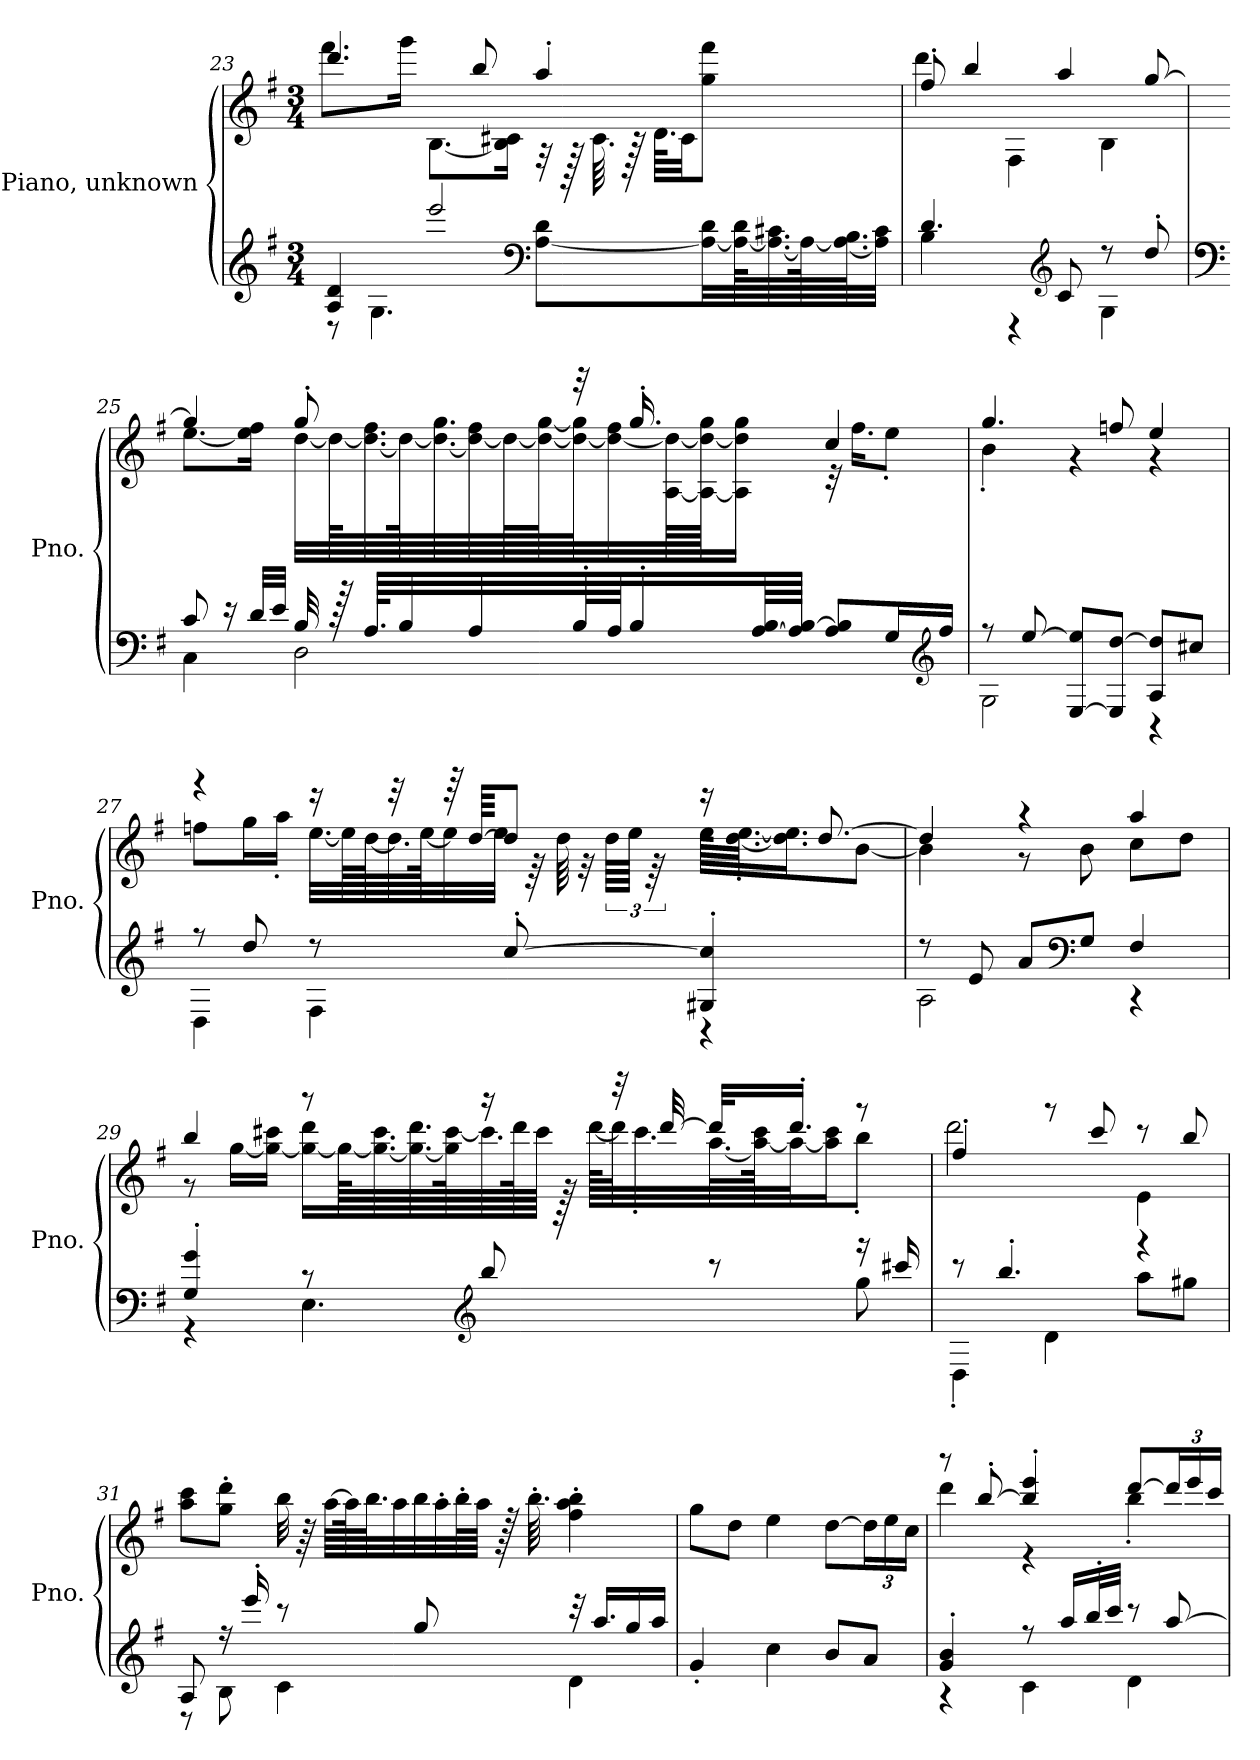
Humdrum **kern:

**kern	**kern
*part1	*part1
*staff2	*staff1
*I"Piano, unknown	*
*I'Pno.	*
!!LO:LB:g=z
*clefG2	*clefG2
*k[f#]	*k[f#]
*M3/4	*M3/4
=23	=23
*^	*^
4A/ 4d/	8r	4.ddd/	8.fff#\L
.	4.G\	.	.
.	.	.	16ggg\Jk
2eee/	.	.	[8.B\L
.	.	8bb/	.
.	.	.	16B\] 16c#X\Jk
*clefF4	*	*	*
.	[8A\ 8d\L	4aa'/	32r
.	.	.	128r
.	.	.	64.c#\
.	.	.	128r
.	.	.	64.d\KLLL
.	.	.	32c#\JJ
.	32A\_ 32d\LL	.	8gg\ 8fff#\J
.	128A\_ 128d\KL	.	.
.	64.A\_ 64.c#X\	.	.
.	128A\K_	.	.
.	64.A\_ 64.B\J	.	.
.	32A\] 32c#\JJJ	.	.
=24	=24	=24	=24
4.d/	4B\	8ff#'/	4ddd\
.	.	4bb/	.
.	4r	.	4F#\
*clefG2	*	*	*
8c/	.	4aa/	.
8r	4G\	.	4B\
8dd'/	.	[8gg/	.
!!LO:LB:g=z	!!
=25	=25	=25	=25
*clefF4	*	*	*
8c/	4C\	4gg/]	[8.ee\L
16r	.	.	.
32d/LLL	.	.	16ee\] 16ff#\Jk
32e/JJJ	.	.	.
32B/	2D\	8gg'/	[32dd\LLL
128r	.	.	128dd\KL_
64.A/KLLL	.	.	64.dd\_ 64.ff#\
32B/	.	.	128dd\K_
.	.	.	64.dd\_ 64.gg\
32A/	.	.	64dd\_ 64ff#\
.	.	.	128dd\L_
.	.	.	128dd\_ [128gg\J
64B'/L	.	32r	64dd\_ 64gg\]J
64A/JJ	.	.	32dd\_ 32ff#\
16B'/	.	16.gg'/	.
.	.	.	[128A\ 128dd\_LL
.	.	.	128A\_ 128dd\_ 128gg\JJJ
.	.	.	16A\] 16dd\] 16gg\JJ
[64A/ 64B/LL	.	.	.
64A/] [64B/JJJJ	.	.	.
8A/ 8B/]L	.	4cc/	32r
.	.	.	16.ff#\KL
16G/L	.	.	8ee'\J
*clefG2	*	*	*
16ff#/JJ	.	.	.
!!LO:LB:g=z	!!
=26	=26	=26	=26
8r	2G\	4.gg/	4b'\
[8ee/	.	.	.
[8E/ 8ee/]L	.	.	4r
8E/] [8dd/J	.	8ffn/	.
8A/ 8dd/]L	4r	4ee/	4r
8cc#X/J	.	.	.
=27	=27	=27	=27
8r	4D\	4r	8ffn\L
8dd/	.	.	16gg\L
.	.	.	16aa'\JJ
8r	4F#\	16r	[32.ee\LLL
.	.	.	128ee\LL]
.	.	.	[128dd\J
.	.	32r	64.dd\]
.	.	.	[128ee\JK
.	.	64r	32ee\]
.	.	[64dd/KKKL	.
[8cc'/	.	8dd/J]	32ee\JJJ
.	.	.	64r
.	.	.	64dd\
.	.	.	32r
.	.	.	96dd\LLLL
.	.	.	96ee\JJJJ
.	.	.	96r
4G#X/' 4cc/]'	4r	16r	128ee\KLLLL
.	.	.	[64.dd\' [64.ee\'JJ
.	.	.	16.dd\] 16.ee\]J
.	.	[8.dd/	.
.	.	.	[8b\J
!!LO:LB:g=z	!!
=28	=28	=28	=28
8r	2A\	4dd/]	4b\]
8e/	.	.	.
8a/L	.	4r	8r
*clefF4	*	*	*
8G/J	.	.	8b\
4F#/	4r	4aa/	8cc\L
.	.	.	8dd\J
=29	=29	=29	=29
4G/' 4g/'	4r	4bb/	8r
.	.	.	[16gg\LL
.	.	.	16gg\_ 16ccc#X\JJ
8r	4.E\	8r	16gg\_ 16ddd\LL
.	.	.	128gg\KLL_
.	.	.	64.gg\_ 64.ccc#\
.	.	.	64.gg\_ 64.ddd\
.	.	.	128gg\] [128ccc#\K
*clefG2	*	*	*
8bb/	.	16r	64.ccc#\]
.	.	.	128ddd\K
.	.	.	64ccc#\JJJJ
.	.	.	128r
.	.	.	[128ddd\KLLLL
.	.	32r	64ddd\J]
.	.	.	32.ccc#'\
.	.	[32ddd/	.
8r	.	32ddd/KLL]	[64.aa\L
.	.	.	128aa\_ 128ccc#\JK
.	.	16.ddd'/JJ	32aa\J_
.	.	.	16aa\] 16ccc#\J
16r	8gg\	8r	8bb'\J
16ccc#X/	.	.	.
!!LO:LB:g=z	!!
=30	=30	=30	=30
8r	4D'\	4ff#'/	2ddd\
4.bb'/	.	.	.
.	4d\	8r	.
.	.	8ccc/	.
4r	8aa\L	8r	4e\
.	8gg#X\J	8bb/	.
*	*	*v	*v
=31	=31	=31
8A/	8r	8aa\ 8ccc\L
16r	8B\	8gg\' 8ddd\'J
16eee'/	.	.
8r	4c\	32bb\
.	.	64r
.	.	[64aa\LLLL
.	.	128aa\K]
.	.	64.bb\J
.	.	32aa\
8gg/	.	32bb\
.	.	32aa'\
.	.	64bb'\L
.	.	64aa\JJJJ
.	.	128r
.	.	64.bb'\
32r	4d\	4ff#\' 4aa\' 4bb\'
16.aa/LL	.	.
16gg/	.	.
16aa/JJ	.	.
*v	*v	*
=32	=32
4g'/	8gg\L
.	8dd\J
4cc\	4ee\
8b/L	[8dd\L
*	*Xbrackettup
8a/J	24dd\L]
.	24ee\
.	24cc\JJ
!!LO:PB:g=z
=33	=33
*^	*^
4g/' 4b/'	4r	8r	4ddd\
.	.	[8bb'/	.
8r	4c\	4bb/]' 4eee/'	4r
16aa/LL	.	.	.
32bb'/L	.	.	.
32ccc/JJJ	.	.	.
8r	4d\	[8ddd/L	4bb'\
[8aa/	.	24ddd/L]	.
.	.	24eee/	.
.	.	24ccc/JJ	.
*v	*v	*	*
*	*v	*v
=	=
*-	*-
